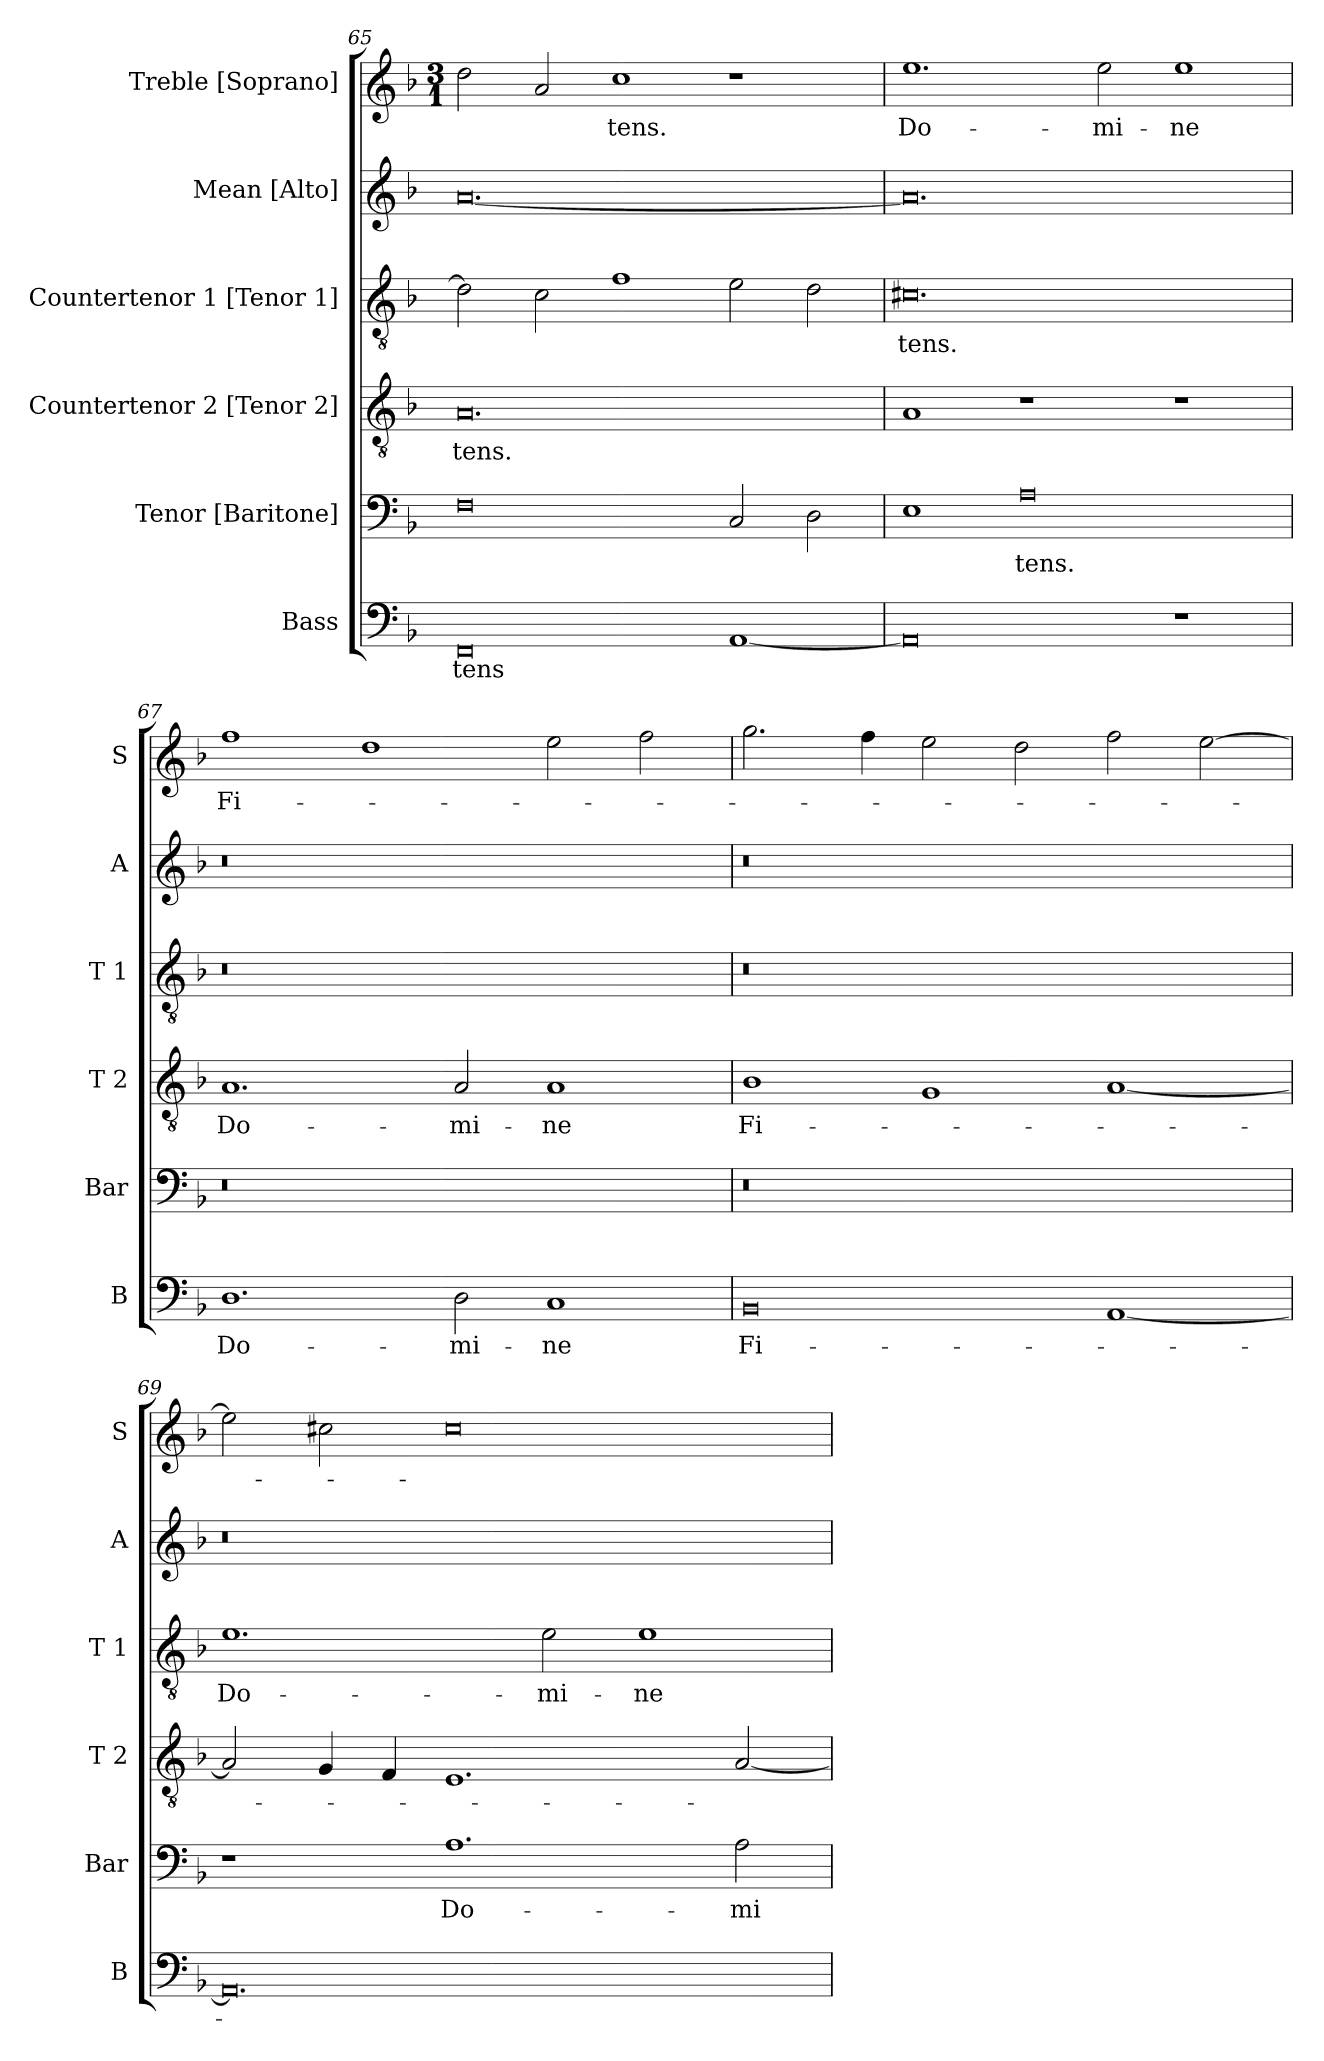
**kern	**text	**kern	**text	**kern	**text	**kern	**text	**kern	**kern	**text
*part6	*part6	*part5	*part5	*part4	*part4	*part3	*part3	*part2	*part1	*part1
*staff6	*staff6	*staff5	*staff5	*staff4	*staff4	*staff3	*staff3	*staff2	*staff1	*staff1
*I"Bass	*	*I"Tenor [Baritone]	*	*I"Countertenor 2 [Tenor 2]	*	*I"Countertenor 1 [Tenor 1]	*	*I"Mean [Alto]	*I"Treble [Soprano]	*
*I'B	*	*I'Bar	*	*I'T 2	*	*I'T 1	*	*I'A	*I'S	*
*clefF4	*	*clefF4	*	*clefGv2	*	*clefGv2	*	*clefG2	*clefG2	*
*k[b-]	*	*k[b-]	*	*k[b-]	*	*k[b-]	*	*k[b-]	*k[b-]	*
*d:	*	*d:	*	*d:	*	*d:	*	*d:	*d:	*
*	*	*	*	*	*	*	*	*	*M3/1	*
=65	=65	=65	=65	=65	=65	=65	=65	=65	=65	=65
0FF	-tens	0F	.	0.A	-tens.	2d\]	.	[0.a	2dd\	.
.	.	.	.	.	.	2c\	.	.	2a/	.
.	.	.	.	.	.	1f	.	.	1cc	-tens.
[1AA	.	2C/	.	.	.	2e\	.	.	1r	.
.	.	2D\	.	.	.	2d\	.	.	.	.
=66	=66	=66	=66	=66	=66	=66	=66	=66	=66	=66
0AA]	.	1E	.	1A	.	0.c#X	-tens.	0.a]	1.ee	Do-
.	.	0A	-tens.	1r	.	.	.	.	.	.
.	.	.	.	.	.	.	.	.	2ee\	-mi-
1r	.	.	.	1r	.	.	.	.	1ee	-ne
=67	=67	=67	=67	=67	=67	=67	=67	=67	=67	=67
1.D	Do-	0.r	.	1.A	Do-	0.r	.	0.r	1ff	Fi-
.	.	.	.	.	.	.	.	.	1dd	.
2D\	-mi-	.	.	2A/	-mi-	.	.	.	.	.
1C	-ne	.	.	1A	-ne	.	.	.	2ee\	.
.	.	.	.	.	.	.	.	.	2ff\	.
=68	=68	=68	=68	=68	=68	=68	=68	=68	=68	=68
0BB-	Fi-	0.r	.	1B-	Fi-	0.r	.	0.r	2.gg\	.
.	.	.	.	.	.	.	.	.	4ff\	.
.	.	.	.	1G	.	.	.	.	2ee\	.
.	.	.	.	.	.	.	.	.	2dd\	.
[1AA	.	.	.	[1A	.	.	.	.	2ff\	.
.	.	.	.	.	.	.	.	.	[2ee\	.
!!LO:PB:g=z
=69	=69	=69	=69	=69	=69	=69	=69	=69	=69	=69
0.AA]	.	1r	.	2A/]	.	1.e	Do-	0.r	2ee\]	.
.	.	.	.	4G/	.	.	.	.	2cc#X\	.
.	.	.	.	4F/	.	.	.	.	.	.
.	.	1.A	Do-	1.E	.	.	.	.	0cc#	.
.	.	.	.	.	.	2e\	-mi-	.	.	.
.	.	.	.	.	.	1e	-ne	.	.	.
.	.	2A\	-mi-	[2A/	.	.	.	.	.	.
=	=	=	=	=	=	=	=	=	=	=
*-	*-	*-	*-	*-	*-	*-	*-	*-	*-	*-
